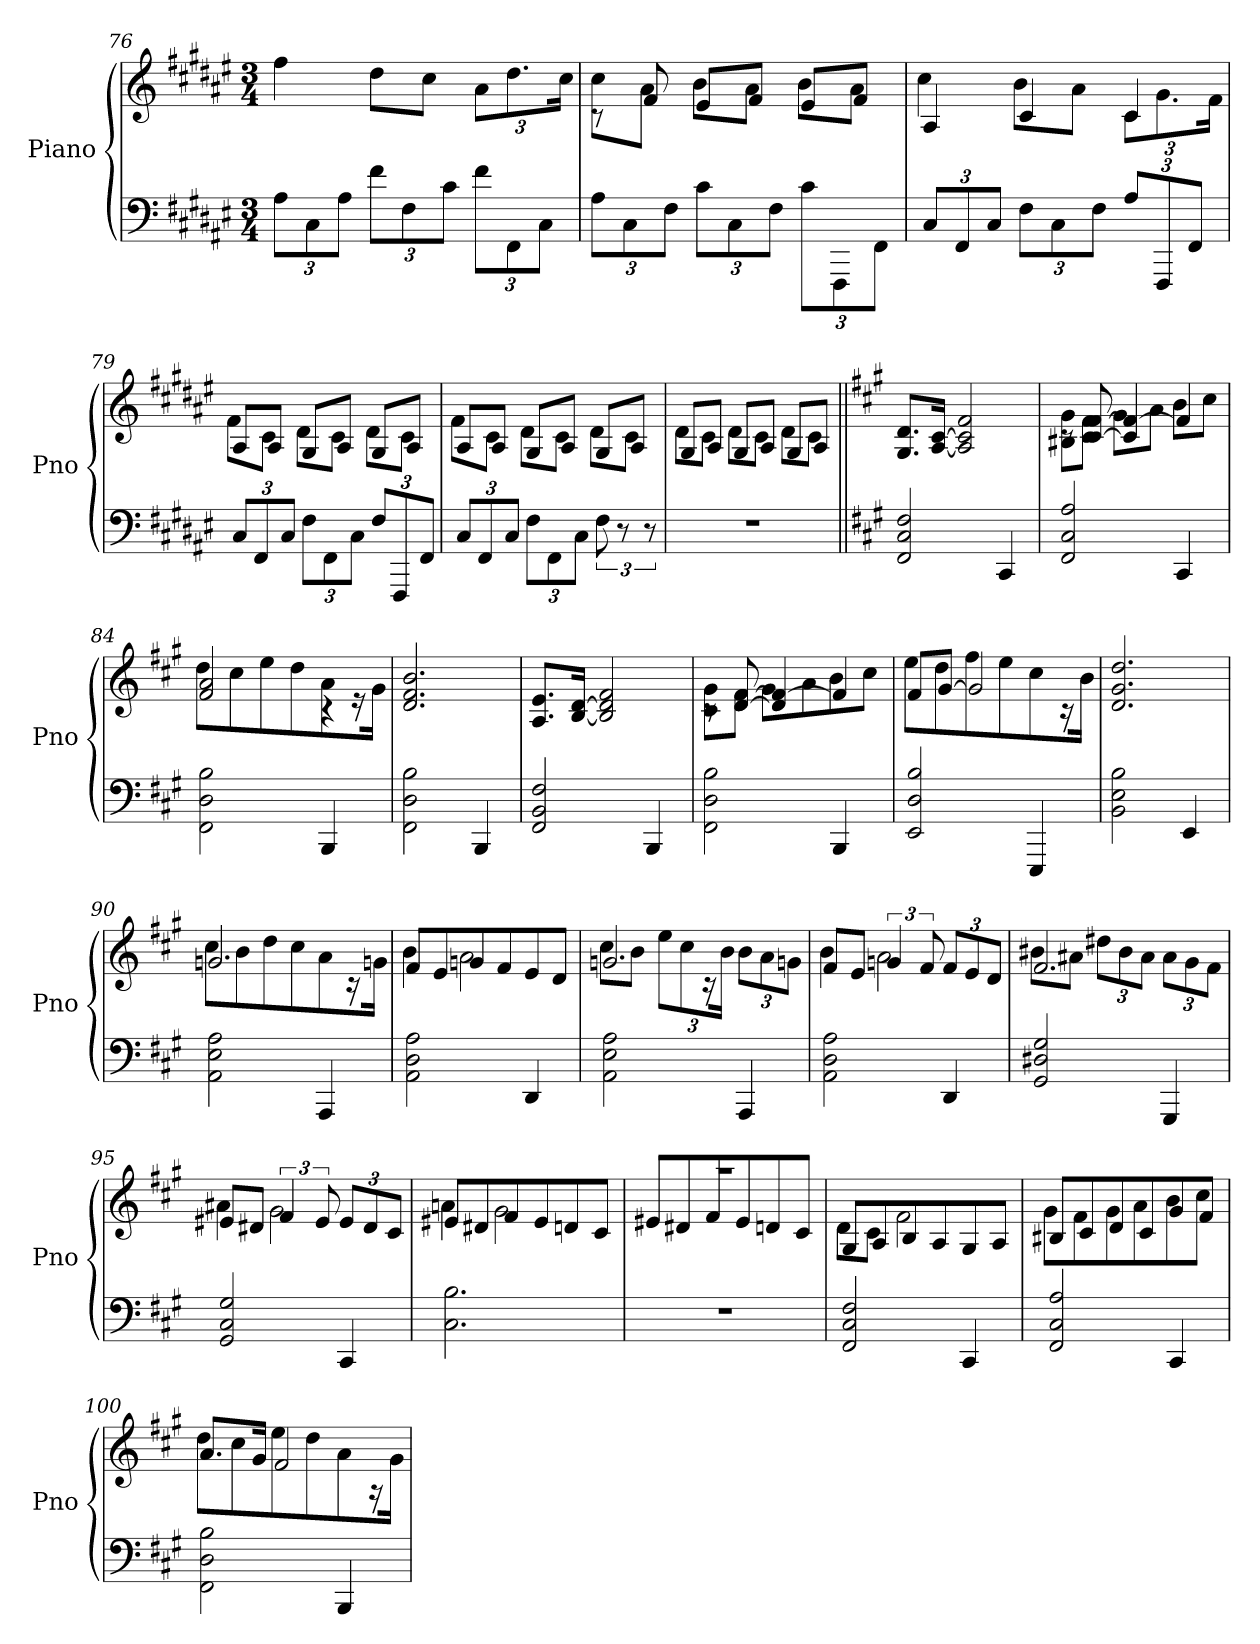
**kern	**kern
*part1	*part1
*staff2	*staff1
*I"Piano	*
*I'Pno	*
*clefF4	*clefG2
*k[f#c#g#d#a#e#]	*k[f#c#g#d#a#e#]
*F#:	*F#:
*M3/4	*M3/4
=76	=76
12A#\L	4ff#
12C#\	.
12A#\J	.
12f#\L	8dd#L
12F#\	.
.	8cc#J
12c#\J	.
12f#\L	12a#L
12FF#\	12.dd#
12C#\J	.
.	24cc#Jk
=77	=77
*	*^
12A#\L	8rc	8cc#L
12C#\	.	.
.	8f#	8a#J
12F#\J	.	.
12c#\L	8e#L	8bL
12C#\	.	.
.	8f#J	8a#J
12F#\J	.	.
12c#\L	8e#L	8bL
12FFF#\	.	.
.	8f#J	8a#J
12FF#\J	.	.
=78	=78	=78
12C#/L	4A#	4cc#
12FF#/	.	.
12C#/J	.	.
12F#\L	4c#	8bL
12C#\	.	.
.	.	8a#J
12F#\J	.	.
12A#/L	4c#	12c#L
12FFF#/	.	12.g#
12FF#/J	.	.
.	.	24f#Jk
=79	=79	=79
12C#/L	8A#L	8f#L
12FF#/	.	.
.	8A#J	8c#J
12C#/J	.	.
12F#\L	8G#L	8d#L
12FF#\	.	.
.	8A#J	8c#J
12C#\J	.	.
12F#/L	8G#L	8d#L
12FFF#/	.	.
.	8A#J	8c#J
12FF#/J	.	.
=80	=80	=80
12C#/L	8A#L	8f#L
12FF#/	.	.
.	8A#J	8c#J
12C#/J	.	.
12F#\L	8G#L	8d#L
12FF#\	.	.
.	8A#J	8c#J
12C#\J	.	.
12F#	8G#L	8d#L
12r	.	.
.	8A#J	8c#J
12r	.	.
=81	=81	=81
2.r	8G#L	8d#L
.	8A#J	8c#J
.	8G#L	8d#L
.	8A#J	8c#J
.	8G#L	8d#L
.	8A#J	8c#J
*	*v	*v
=82||	=82||
*k[f#c#g#]	*k[f#c#g#]
2FF# 2C# 2F#	8.G# 8.dL
.	[16A [16c#Jk
.	2A] 2c#] 2f#
4CC#	.
=83	=83
*	*^
2FF# 2C# 2A	8rc	8B#X 8g#L
.	[8c# [8f#	8c# 8f#J
.	4c#] 4f#_	8g#L
.	.	8aJ
4CC#	4f#]	8bL
.	.	8cc#J
=84	=84	=84
2FF# 2D 2B	2f# 2a	8ddL
.	.	8cc#
.	.	8ee
.	.	8dd
4BBB	4rc	8a
.	.	16r
.	.	16g#Jk
*	*v	*v
=85	=85
2FF# 2D 2B	2.d 2.f# 2.b
4BBB	.
=86	=86
2FF# 2BB 2F#	8.A 8.eL
.	[16B [16dJk
.	2B] 2d] 2f#
4BBB	.
=87	=87
*	*^
2FF# 2D 2B	8rc	8c# 8g#L
.	[8d [8f#	8d 8f#J
.	4d] 4f#_	8g#L
.	.	8a
4BBB	4f#]	8b
.	.	8cc#J
=88	=88	=88
2EE 2D 2B	8f#L	8eeL
.	[8g#J	8dd
.	2g#]	8ff#
.	.	8ee
4EEE	.	8cc#
.	.	16r
.	.	16bJk
*	*v	*v
=89	=89
2BB 2E 2B	2.d 2.g# 2.dd
4EE	.
=90	=90
*	*^
2AA 2E 2A	2.gn	8cc#L
.	.	8b
.	.	8dd
.	.	8cc#
4AAA	.	8a
.	.	16r
.	.	16gnJk
=91	=91	=91
2AA 2D 2A	8f#L	4b
.	8e	.
.	8gn	2a
.	8f#	.
4DD	8e	.
.	8dJ	.
=92	=92	=92
2AA 2E 2A	2.gn	8cc#L
.	.	8bJ
.	.	12eeL
.	.	12cc#
.	.	24r
.	.	24bJk
4AAA	.	12bL
.	.	12a
.	.	12gnJ
=93	=93	=93
2AA 2D 2A	8f#L	4b
.	8eJ	.
.	6gn	2a
.	12f#	.
4DD	12f#L	.
.	12e	.
.	12dJ	.
=94	=94	=94
2GG# 2D#X 2G#	2.f#	8b#XL
.	.	8a#XJ
.	.	12dd#XL
.	.	12b#
.	.	12a#J
4GGG#	.	12a#L
.	.	12g#
.	.	12f#J
=95	=95	=95
2GG# 2C# 2G#	8e#XL	4a#X
.	8d#XJ	.
.	6f#	2g#
.	12e#	.
4CC#	12e#L	.
.	12d#	.
.	12c#J	.
=96	=96	=96
2.C# 2.B	8e#XL	4an
.	8d#X	.
.	8f#	2g#
.	8e#	.
.	8dn	.
.	8c#J	.
=97	=97	=97
2.r	8e#XL	2.raa
.	8d#X	.
.	8f#	.
.	8e#	.
.	8dn	.
.	8c#J	.
=98	=98	=98
2FF# 2C# 2F#	8G#L	8dL
.	8A	8c#J
.	8B	2f#
.	8A	.
4CC#	8G#	.
.	8AJ	.
=99	=99	=99
2FF# 2C# 2A	8B#XL	8g#L
.	8c#	8f#
.	8d	8g#
.	8c#	8a
4CC#	8g#	8b
.	8f#J	8cc#J
=100	=100	=100
2FF# 2D 2B	8.aL	8ddL
.	.	8cc#
.	16g#Jk	.
.	2f#	8ee
.	.	8dd
4BBB	.	8a
.	.	16r
.	.	16g#Jk
*	*v	*v
=	=
*-	*-
